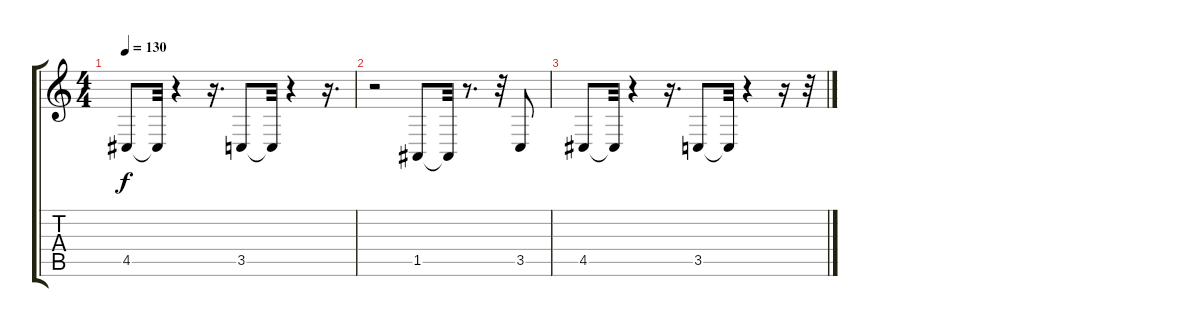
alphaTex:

\track "" {instrument baritonesax}
\staff {score tabs}
\tuning (E4 B3 G3 D3 A2 E2) {hide}
\ts (4 4)
\tempo 130
\clef g2
\ks c
4.5.8{dy f} 4.5{t}.32 r.4 r.16{d} 3.5.8 3.5{t}.32 r.4 r.16{d} |
r.2 1.5.8 1.5{t}.32 r.8{d} r.32 3.5.8 |
4.5.8 4.5{t}.32 r.4 r.16{d} 3.5.8 3.5{t}.32 r.4 r.16 r.32
